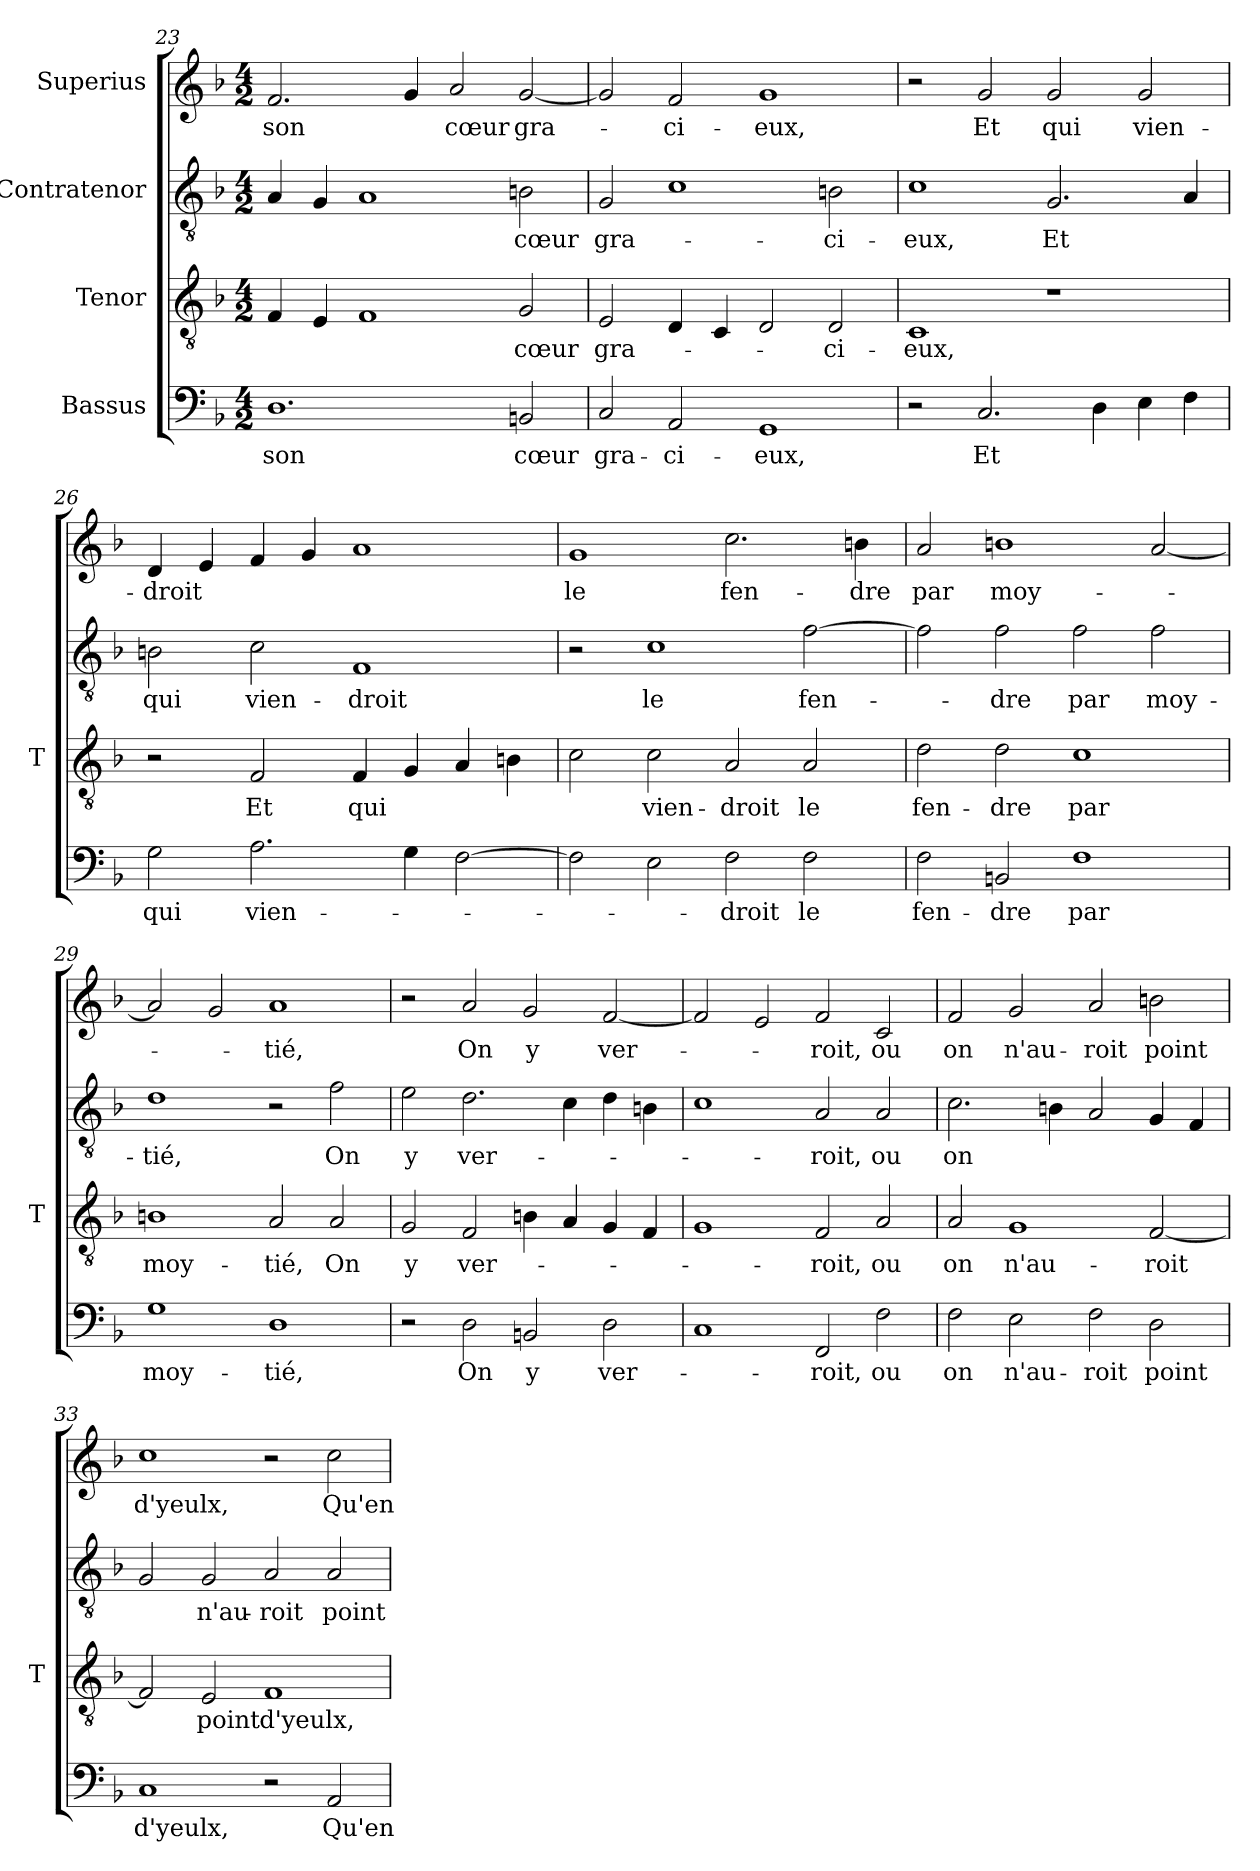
**kern	**text	**kern	**text	**kern	**text	**kern	**text
*part4	*part4	*part3	*part3	*part2	*part2	*part1	*part1
*staff4	*staff4	*staff3	*staff3	*staff2	*staff2	*staff1	*staff1
*I"Bassus	*	*I"Tenor	*	*I"Contratenor	*	*I"Superius	*
*	*	*I'T	*	*	*	*	*
*clefF4	*	*clefGv2	*	*clefGv2	*	*clefG2	*
*k[b-]	*	*k[b-]	*	*k[b-]	*	*k[b-]	*
*M4/2	*	*M4/2	*	*M4/2	*	*M4/2	*
=23	=23	=23	=23	=23	=23	=23	=23
1.D	-son	4F	.	4A	.	2.f	-son
.	.	4E	.	4G	.	.	.
.	.	1F	.	1A	.	.	.
.	.	.	.	.	.	4g	.
.	.	.	.	.	.	2a	-cœur
2BBn	-cœur	2G	-cœur	2B	-cœur	[2g	gra-
=24	=24	=24	=24	=24	=24	=24	=24
2C	gra-	2E	gra-	2G	gra-	2g]	.
2AA	ci-	4D	.	1c	.	2f	ci-
.	.	4C	.	.	.	.	.
1GG	-eux,	2D	.	.	.	1g	-eux,
.	.	2D	ci-	2Bn	ci-	.	.
=25	=25	=25	=25	=25	=25	=25	=25
2r	.	1C	-eux,	1c	-eux,	2r	.
2.C	-Et	.	.	.	.	2g	-Et
.	.	1r	.	2.G	-Et	2g	-qui
4D	.	.	.	.	.	.	.
4E	.	.	.	.	.	2g	vien-
4F	.	.	.	4A	.	.	.
=26	=26	=26	=26	=26	=26	=26	=26
2G	-qui	2r	.	2B	-qui	4d	-droit
.	.	.	.	.	.	4e	.
2.A	vien-	2F	-Et	2c	vien-	4f	.
.	.	.	.	.	.	4g	.
.	.	4F	-qui	1F	-droit	1a	.
4G	.	4G	.	.	.	.	.
[2F	.	4A	.	.	.	.	.
.	.	4Bn	.	.	.	.	.
=27	=27	=27	=27	=27	=27	=27	=27
2F]	.	2c	.	2r	.	1g	-le
2E	.	2c	vien-	1c	-le	.	.
2F	-droit	2A	-droit	.	.	2.cc	fen-
2F	-le	2A	-le	[2f	fen-	.	.
.	.	.	.	.	.	4bn	-dre
=28	=28	=28	=28	=28	=28	=28	=28
2F	fen-	2d	fen-	2f]	.	2a	-par
2BBn	-dre	2d	-dre	2f	-dre	1bn	moy-
1F	-par	1c	-par	2f	-par	.	.
.	.	.	.	2f	moy-	[2a	.
=29	=29	=29	=29	=29	=29	=29	=29
1G	moy-	1Bn	moy-	1d	-tié,	2a]	.
.	.	.	.	.	.	2g	.
1D	-tié,	2A	-tié,	2r	.	1a	-tié,
.	.	2A	-On	2f	-On	.	.
=30	=30	=30	=30	=30	=30	=30	=30
2r	.	2G	-y	2e	-y	2r	.
2D	-On	2F	ver-	2.d	ver-	2a	-On
2BBn	-y	4Bn	.	.	.	2g	-y
.	.	4A	.	4c	.	.	.
2D	ver-	4G	.	4d	.	[2f	ver-
.	.	4F	.	4B	.	.	.
=31	=31	=31	=31	=31	=31	=31	=31
1C	.	1G	.	1c	.	2f]	.
.	.	.	.	.	.	2e	.
2FF	-roit,	2F	-roit,	2A	-roit,	2f	-roit,
2F	-ou	2A	-ou	2A	-ou	2c	-ou
=32	=32	=32	=32	=32	=32	=32	=32
2F	-on	2A	-on	2.c	-on	2f	-on
2E	n'au-	1G	n'au-	.	.	2g	n'au-
.	.	.	.	4B	.	.	.
2F	-roit	.	.	2A	.	2a	-roit
2D	-point	[2F	-roit	4G	.	2bn	-point
.	.	.	.	4F	.	.	.
=33	=33	=33	=33	=33	=33	=33	=33
1C	-d'yeulx,	2F]	.	2G	.	1cc	-d'yeulx,
.	.	2E	-point	2G	n'au-	.	.
2r	.	1F	-d'yeulx,	2A	-roit	2r	.
2AA	-Qu'en	.	.	2A	-point	2cc	-Qu'en
=	=	=	=	=	=	=	=
*-	*-	*-	*-	*-	*-	*-	*-
